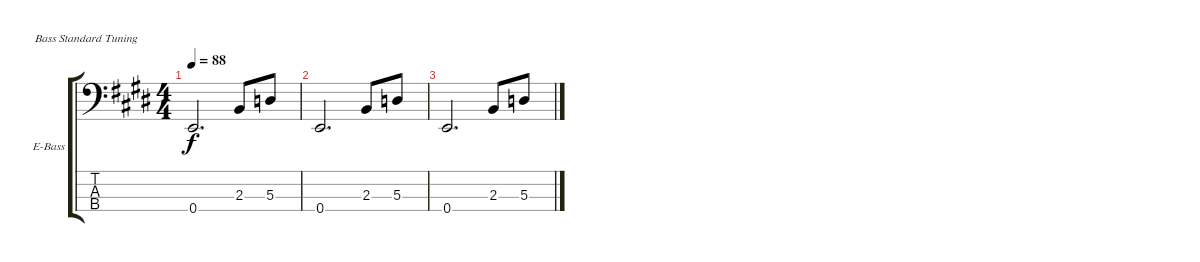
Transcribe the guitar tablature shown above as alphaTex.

\defaultSystemsLayout 4
\bracketExtendMode groupsimilarinstruments
\firstSystemTrackNameOrientation horizontal
\otherSystemsTrackNameOrientation horizontal
\track ("Electric Bass" "E-Bass") {instrument electricbassfinger}
\staff {score tabs}
\tuning (G2 D2 A1 E1)
\ts (4 4)
\tempo 88
\clef f4
\ks e
0.4.2{d dy f} 2.3.8 5.3.8 |
0.4.2{d} 2.3.8 5.3.8 |
0.4.2{d} 2.3.8 5.3.8
